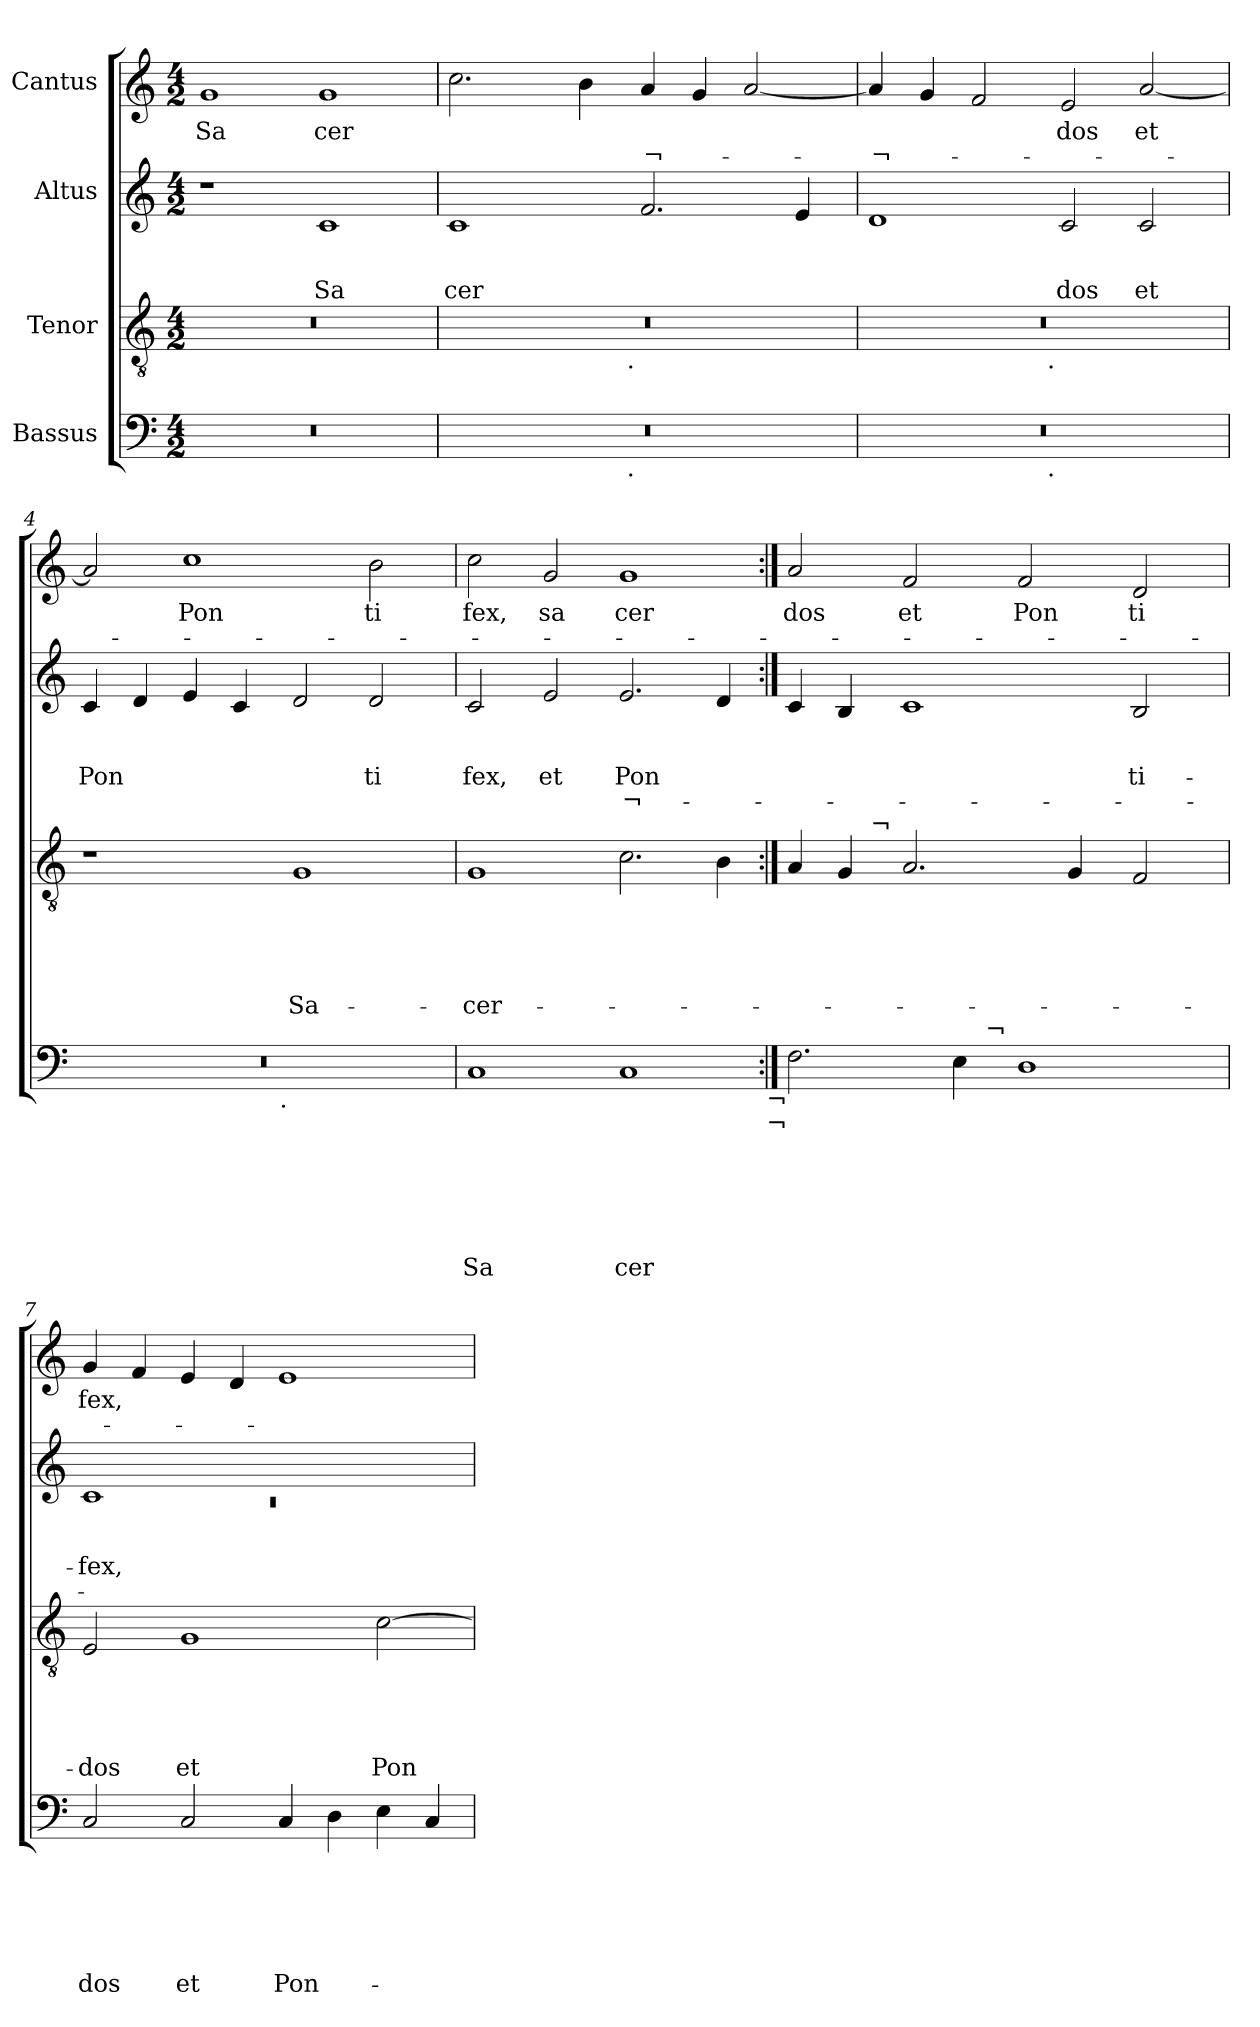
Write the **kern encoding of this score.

**kern	**text	**text	**text	**text	**text	**text	**kern	**text	**text	**text	**text	**text	**kern	**text	**text	**text	**text	**kern	**text	**text
*part4	*part4	*part4	*part4	*part4	*part4	*part4	*part3	*part3	*part3	*part3	*part3	*part3	*part2	*part2	*part2	*part2	*part2	*part1	*part1	*part1
*staff4	*staff4	*staff4	*staff4	*staff4	*staff4	*staff4	*staff3	*staff3	*staff3	*staff3	*staff3	*staff3	*staff2	*staff2	*staff2	*staff2	*staff2	*staff1	*staff1	*staff1
*I"Bassus	*	*	*	*	*	*	*I"Tenor	*	*	*	*	*	*I"Altus	*	*	*	*	*I"Cantus	*	*
*clefF4	*	*	*	*	*	*	*clefGv2	*	*	*	*	*	*clefG2	*	*	*	*	*clefG2	*	*
*k[]	*	*	*	*	*	*	*k[]	*	*	*	*	*	*k[]	*	*	*	*	*k[]	*	*
*C:	*	*	*	*	*	*	*C:	*	*	*	*	*	*C:	*	*	*	*	*C:	*	*
*M4/2	*	*	*	*	*	*	*M4/2	*	*	*	*	*	*M4/2	*	*	*	*	*M4/2	*	*
=1	=1	=1	=1	=1	=1	=1	=1	=1	=1	=1	=1	=1	=1	=1	=1	=1	=1	=1	=1	=1
!	!	!	!	!	!	!	!	!	!	!	!	!	!	!	!	!	!	!	!LO:LY:b	!
0r	.	.	.	.	.	.	0r	.	.	.	.	.	1r	.	.	.	.	1g	Sa	.
!	!	!	!	!	!	!	!	!	!	!	!	!	!	!	!	!LO:LY:b	!	!	!LO:LY:b	!
.	.	.	.	.	.	.	.	.	.	.	.	.	1c	.	.	Sa	.	1g	cer	.
=2	=2	=2	=2	=2	=2	=2	=2	=2	=2	=2	=2	=2	=2	=2	=2	=2	=2	=2	=2	=2
!	!	!	!	!	!	!	!	!	!	!	!	!	!	!	!	!LO:LY:b	!	!	!	!
*^	*	*	*	*	*	*	*^	*	*	*	*	*	*	*	*	*	*	*	*	*
0r	2ryy	.	.	.	.	.	.	0r	2ryy	.	.	.	.	.	1c	.	.	cer	.	2.cc\	.	.
.	4...ryy	.	.	.	.	.	.	.	4...ryy	.	.	.	.	.	.	.	.	.	.	.	.	.
.	.	.	.	.	.	.	.	.	.	.	.	.	.	.	.	.	.	.	.	4b\	.	.
!	!	!	!	!	!	!	!	!	!LO:TX:b:t=.	!	!	!	!	!	!	!	!	!	!	!	!	!
!	!LO:TX:b:t=.	!	!	!	!	!	!	!	!	!	!	!	!	!	!	!	!	!	!	!	!	!
.	1ryy	.	.	.	.	.	.	.	1ryy	.	.	.	.	.	.	.	.	.	.	.	.	.
!	!	!	!	!	!	!	!	!	!	!	!	!	!	!	!	!	!	!	!	!	!	!LO:LY:b
.	.	.	.	.	.	.	.	.	.	.	.	.	.	.	2.f/	.	.	.	.	4a/	.	¬-
.	.	.	.	.	.	.	.	.	.	.	.	.	.	.	.	.	.	.	.	4g/	.	.
.	.	.	.	.	.	.	.	.	.	.	.	.	.	.	.	.	.	.	.	[<2a/	.	.
.	.	.	.	.	.	.	.	.	.	.	.	.	.	.	4e/	.	.	.	.	.	.	.
.	32ryy	.	.	.	.	.	.	.	32ryy	.	.	.	.	.	.	.	.	.	.	.	.	.
=3	=3	=3	=3	=3	=3	=3	=3	=3	=3	=3	=3	=3	=3	=3	=3	=3	=3	=3	=3	=3	=3	=3
!	!	!	!	!	!	!	!	!	!	!	!	!	!	!	!	!	!	!	!	!	!	!LO:LY:b:rj
0r	2ryy	.	.	.	.	.	.	0r	2ryy	.	.	.	.	.	1d	.	.	.	.	4a/]	.	-¬-
.	.	.	.	.	.	.	.	.	.	.	.	.	.	.	.	.	.	.	.	4g/	.	.
.	4...ryy	.	.	.	.	.	.	.	4...ryy	.	.	.	.	.	.	.	.	.	.	2f/	.	.
!	!	!	!	!	!	!	!	!	!LO:TX:b:t=.	!	!	!	!	!	!	!	!	!	!	!	!	!
!	!LO:TX:b:t=.	!	!	!	!	!	!	!	!	!	!	!	!	!	!	!	!	!	!	!	!	!
.	1ryy	.	.	.	.	.	.	.	1ryy	.	.	.	.	.	.	.	.	.	.	.	.	.
!	!	!	!	!	!	!	!	!	!	!	!	!	!	!	!	!	!	!LO:LY:b	!	!	!LO:LY:b	!
.	.	.	.	.	.	.	.	.	.	.	.	.	.	.	2c/	.	.	dos	.	2e/	dos	.
!	!	!	!	!	!	!	!	!	!	!	!	!	!	!	!	!	!	!LO:LY:b	!	!	!LO:LY:b	!
.	.	.	.	.	.	.	.	.	.	.	.	.	.	.	2c/	.	.	et	.	[<2a/	et	.
.	32ryy	.	.	.	.	.	.	.	32ryy	.	.	.	.	.	.	.	.	.	.	.	.	.
=4	=4	=4	=4	=4	=4	=4	=4	=4	=4	=4	=4	=4	=4	=4	=4	=4	=4	=4	=4	=4	=4	=4
!	!	!	!	!	!	!	!	!	!	!	!	!	!	!	!	!	!	!LO:LY:b	!	!	!	!
*	*	*	*	*	*	*	*	*v	*v	*	*	*	*	*	*	*	*	*	*	*	*	*
0r	2ryy	.	.	.	.	.	.	1r	.	.	.	.	.	4c/	.	.	Pon	.	2a/]	.	.
.	.	.	.	.	.	.	.	.	.	.	.	.	.	4d/	.	.	.	.	.	.	.
!	!	!	!	!	!	!	!	!	!	!	!	!	!	!	!	!	!	!	!	!LO:LY:b	!
.	4...ryy	.	.	.	.	.	.	.	.	.	.	.	.	4e/	.	.	.	.	1cc	Pon	.
.	.	.	.	.	.	.	.	.	.	.	.	.	.	4c/	.	.	.	.	.	.	.
!	!LO:TX:b:t=.	!	!	!	!	!	!	!	!	!	!	!	!	!	!	!	!	!	!	!	!
.	1ryy	.	.	.	.	.	.	.	.	.	.	.	.	.	.	.	.	.	.	.	.
!	!	!	!	!	!	!	!	!	!	!	!	!	!LO:LY:b	!	!	!	!	!	!	!	!
.	.	.	.	.	.	.	.	1G	.	.	.	.	Sa-	2d/	.	.	.	.	.	.	.
!	!	!	!	!	!	!	!	!	!	!	!	!	!	!	!	!	!LO:LY:b	!	!	!LO:LY:b	!
.	.	.	.	.	.	.	.	.	.	.	.	.	.	2d/	.	.	ti	.	2b\	ti	.
.	32ryy	.	.	.	.	.	.	.	.	.	.	.	.	.	.	.	.	.	.	.	.
=5	=5	=5	=5	=5	=5	=5	=5	=5	=5	=5	=5	=5	=5	=5	=5	=5	=5	=5	=5	=5	=5
!	!	!	!	!	!	!	!LO:LY:b	!	!	!	!	!	!LO:LY:b	!	!	!	!LO:LY:b	!	!	!LO:LY:b	!
*v	*v	*	*	*	*	*	*	*	*	*	*	*	*	*	*	*	*	*	*	*	*
1C	.	.	.	.	.	Sa	1G	.	.	.	.	-cer-	2c/	.	.	fex,	.	2cc>\	fex,	.
!	!	!	!	!	!	!	!	!	!	!	!	!	!	!	!	!LO:LY:b	!	!	!LO:LY:b	!
.	.	.	.	.	.	.	.	.	.	.	.	.	2e/	.	.	et	.	2g/	sa	.
!	!	!	!	!	!	!LO:LY:b	!	!	!	!	!	!	!	!	!	!LO:LY:b	!LO:LY:b	!	!LO:LY:b	!
1C	.	.	.	.	.	cer	2.c\	.	.	.	.	.	2.e/	.	.	Pon	¬-	1g	cer	.
.	.	.	.	.	.	.	4B\	.	.	.	.	.	4d/	.	.	.	.	.	.	.
!LO:TX:b:t=¬	!	!	!	!	!	!	!	!	!	!	!	!	!	!	!	!	!	!	!	!
!LO:TX:b:t=¬	!	!	!	!	!	!	!	!	!	!	!	!	!	!	!	!	!	!	!	!
!!LO:LB:g=z
=6:|!	=6:|!	=6:|!	=6:|!	=6:|!	=6:|!	=6:|!	=6:|!	=6:|!	=6:|!	=6:|!	=6:|!	=6:|!	=6:|!	=6:|!	=6:|!	=6:|!	=6:|!	=6:|!	=6:|!	=6:|!
!LO:TX:a:t=¬	!	!	!	!	!	!	!	!	!	!	!	!	!	!	!	!	!	!	!	!
!	!	!	!	!	!	!	!	!	!	!	!	!	!	!	!	!	!	!	!LO:LY:b	!
*^	*	*	*	*	*	*	*^	*	*	*	*	*	*	*	*	*	*	*	*	*
2.F\	2..ryy	.	.	.	.	.	.	4A/	4.ryy	.	.	.	.	.	4c/	.	.	.	.	2a/	dos	.
.	.	.	.	.	.	.	.	4G/	.	.	.	.	.	.	4B/	.	.	.	.	.	.	.
!	!	!	!	!	!	!	!	!	!LO:TX:a:t=¬	!	!	!	!	!	!	!	!	!	!	!	!	!
.	.	.	.	.	.	.	.	.	1ryy	.	.	.	.	.	.	.	.	.	.	.	.	.
!	!	!	!	!	!	!	!	!	!	!	!	!	!	!	!	!	!	!	!	!	!LO:LY:b	!
.	.	.	.	.	.	.	.	2.A/	.	.	.	.	.	.	1c	.	.	.	.	2f/	et	.
4E\	.	.	.	.	.	.	.	.	.	.	.	.	.	.	.	.	.	.	.	.	.	.
!	!LO:TX:a:t=¬	!	!	!	!	!	!	!	!	!	!	!	!	!	!	!	!	!	!	!	!	!
.	1ryy	.	.	.	.	.	.	.	.	.	.	.	.	.	.	.	.	.	.	.	.	.
!	!	!	!	!	!	!	!	!	!	!	!	!	!	!	!	!	!	!	!	!	!LO:LY:b	!
1D	.	.	.	.	.	.	.	.	.	.	.	.	.	.	.	.	.	.	.	2f/	Pon	.
.	.	.	.	.	.	.	.	4G/	.	.	.	.	.	.	.	.	.	.	.	.	.	.
.	.	.	.	.	.	.	.	.	2ryy	.	.	.	.	.	.	.	.	.	.	.	.	.
!	!	!	!	!	!	!	!	!	!	!	!	!	!	!	!	!	!	!LO:LY:b	!	!	!LO:LY:b	!
.	.	.	.	.	.	.	.	2F/	.	.	.	.	.	.	2B/	.	.	ti-	.	2d/	ti	.
.	8ryy	.	.	.	.	.	.	.	8ryy	.	.	.	.	.	.	.	.	.	.	.	.	.
=7	=7	=7	=7	=7	=7	=7	=7	=7	=7	=7	=7	=7	=7	=7	=7	=7	=7	=7	=7	=7	=7	=7
*	*	*	*	*	*	*	*	*	*	*	*	*	*	*	*^	*	*	*	*	*	*	*
!	!	!	!	!	!	!	!LO:LY:b	!	!	!	!	!	!	!LO:LY:b	!	!LO:N:vis=1	!	!	!LO:LY:b	!	!	!LO:LY:b	!
*v	*v	*	*	*	*	*	*	*	*	*	*	*	*	*	*	*	*	*	*	*	*	*	*
*	*	*	*	*	*	*	*v	*v	*	*	*	*	*	*	*	*	*	*	*	*	*	*
2C/	.	.	.	.	.	dos	2E/	.	.	.	.	-dos	1c	0rc	.	.	-fex,	.	4g/	fex,	.
.	.	.	.	.	.	.	.	.	.	.	.	.	.	.	.	.	.	.	4f/	.	.
!	!	!	!	!	!	!LO:LY:b	!	!	!	!	!	!LO:LY:b	!	!	!	!	!	!	!	!	!
2C/	.	.	.	.	.	et	1G	.	.	.	.	et	.	.	.	.	.	.	4e/	.	.
.	.	.	.	.	.	.	.	.	.	.	.	.	.	.	.	.	.	.	4d/	.	.
!	!	!	!	!	!	!LO:LY:b	!	!	!	!	!	!	!	!	!	!	!	!	!	!	!
4C/	.	.	.	.	.	Pon-	.	.	.	.	.	.	1ryy	.	.	.	.	.	1e	.	.
4D\	.	.	.	.	.	.	.	.	.	.	.	.	.	.	.	.	.	.	.	.	.
!	!	!	!	!	!	!	!	!	!	!	!	!LO:LY:b	!	!	!	!	!	!	!	!	!
4E\	.	.	.	.	.	.	[>2c\	.	.	.	.	Pon	.	.	.	.	.	.	.	.	.
4C/	.	.	.	.	.	.	.	.	.	.	.	.	.	.	.	.	.	.	.	.	.
*	*	*	*	*	*	*	*	*	*	*	*	*	*v	*v	*	*	*	*	*	*	*
=	=	=	=	=	=	=	=	=	=	=	=	=	=	=	=	=	=	=	=	=
*-	*-	*-	*-	*-	*-	*-	*-	*-	*-	*-	*-	*-	*-	*-	*-	*-	*-	*-	*-	*-
